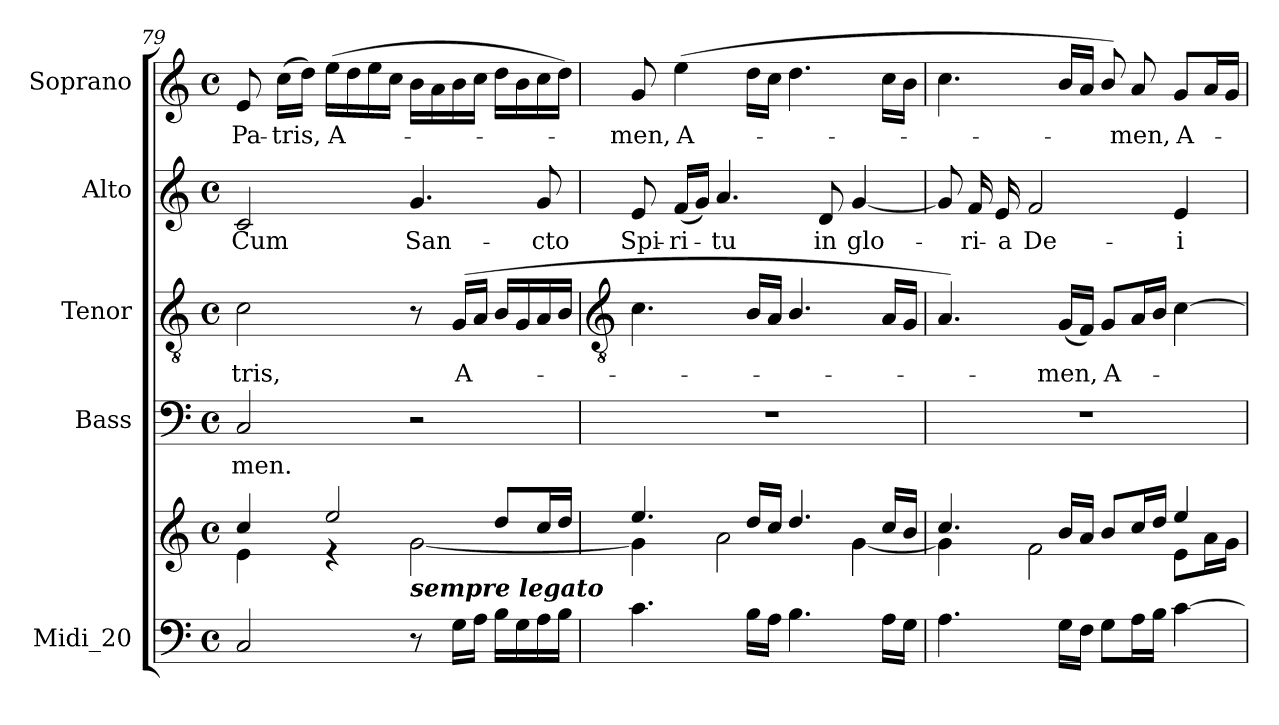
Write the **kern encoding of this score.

**kern	**kern	**kern	**text	**kern	**text	**kern	**text	**kern	**text
*part5	*part5	*part4	*part4	*part3	*part3	*part2	*part2	*part1	*part1
*staff6	*staff5	*staff4	*staff4	*staff3	*staff3	*staff2	*staff2	*staff1	*staff1
*I"Midi_20	*	*I"Bass	*	*I"Tenor	*	*I"Alto	*	*I"Soprano	*
*	*	*I'B	*	*I'T	*	*I'A	*	*I'S	*
*clefF4	*clefG2	*clefF4	*	*clefGv2	*	*clefG2	*	*clefG2	*
*k[]	*k[]	*k[]	*	*k[]	*	*k[]	*	*k[]	*
*C:	*C:	*C:	*	*C:	*	*C:	*	*C:	*
*M4/4	*M4/4	*M4/4	*	*M4/4	*	*M4/4	*	*M4/4	*
*met(c)	*met(c)	*met(c)	*	*met(c)	*	*met(c)	*	*met(c)	*
=79	=79	=79	=79	=79	=79	=79	=79	=79	=79
*	*^	*	*	*	*	*	*	*	*
!	!	!	!	!LO:LY:b	!	!LO:LY:b	!	!LO:LY:b	!	!LO:LY:b
2C	4cc/	4e\	2C	-men.	2c	-tris,	2c	Cum	8e	Pa-
!	!	!	!	!	!	!	!	!	!	!LO:LY:b
.	.	.	.	.	.	.	.	.	(>16ccLL	-tris,
.	.	.	.	.	.	.	.	.	16ddJJ)	.
!	!	!	!	!	!	!	!	!	!	!LO:LY:b
.	2ee/	4r	.	.	.	.	.	.	(>16eeLL	A-
.	.	.	.	.	.	.	.	.	16dd	.
.	.	.	.	.	.	.	.	.	16ee	.
.	.	.	.	.	.	.	.	.	16ccJJ	.
!	!	!LO:TX:b:Bi:t=sempre legato	!	!	!	!	!	!	!	!
!	!	!	!	!	!	!	!	!LO:LY:b	!	!
8r	.	[2g\	2r	.	8r	.	4.g	San-	16bLL	.
.	.	.	.	.	.	.	.	.	16a	.
!	!	!	!	!	!	!LO:LY:b	!	!	!	!
16GLL	.	.	.	.	(<16GLL	A-	.	.	16b	.
16AJJ	.	.	.	.	16AJJ	.	.	.	16ccJJ	.
16BLL	8dd/L	.	.	.	16BLL	.	.	.	16ddLL	.
16G	.	.	.	.	16G	.	.	.	16b	.
!	!	!	!	!	!	!	!	!LO:LY:b	!	!
16A	16cc/L	.	.	.	16A	.	8g	-cto	16cc	.
16BJJ	16dd/JJ	.	.	.	16BJJ	.	.	.	16ddJJ)	.
!!LO:LB:g=z
=80	=80	=80	=80	=80	=80	=80	=80	=80	=80	=80
*	*	*	*	*	*clefGv2	*	*	*	*	*
!	!	!	!	!	!	!	!	!LO:LY:b	!	!LO:LY:b
4.c	4.ee/	4g\]	1r	.	4.c	.	8e	Spi-	8g	men,
!	!	!	!	!	!	!	!	!LO:LY:b	!	!LO:LY:b
.	.	.	.	.	.	.	(<16fLL	-ri-	(<4ee	A-
.	.	.	.	.	.	.	16gJJ)	.	.	.
!	!	!	!	!	!	!	!	!LO:LY:b	!	!
.	.	2a\	.	.	.	.	4.a	tu	.	.
16BLL	16dd/LL	.	.	.	16BLL	.	.	.	16ddLL	.
16AJJ	16cc/JJ	.	.	.	16AJJ	.	.	.	16ccJJ	.
4.B	4.dd/	.	.	.	4.B/	.	.	.	4.dd	.
!	!	!	!	!	!	!	!	!LO:LY:b	!	!
.	.	.	.	.	.	.	8d	in	.	.
!	!	!	!	!	!	!	!	!LO:LY:b	!	!
.	.	[4g\	.	.	.	.	[4g	glo-	.	.
16ALL	16cc/LL	.	.	.	16ALL	.	.	.	16ccLL	.
16GJJ	16b/JJ	.	.	.	16GJJ	.	.	.	16bJJ	.
=81	=81	=81	=81	=81	=81	=81	=81	=81	=81	=81
4.A	4.cc/	4g\]	1r	.	4.A)	.	8g]	.	4.cc	.
!	!	!	!	!	!	!	!	!LO:LY:b	!	!
.	.	.	.	.	.	.	16f	ri-	.	.
!	!	!	!	!	!	!	!	!LO:LY:b	!	!
.	.	.	.	.	.	.	16e	-a	.	.
!	!	!	!	!	!	!	!	!LO:LY:b	!	!
.	.	2f\	.	.	.	.	2f	De-	.	.
!	!	!	!	!	!	!LO:LY:b	!	!	!	!
16GLL	16b/LL	.	.	.	(<16GLL	men,	.	.	16bLL	.
16FJJ	16a/JJ	.	.	.	16FJJ)	.	.	.	16aJJ	.
!	!	!	!	!	!	!LO:LY:b	!	!	!	!
8GL	8b/L	.	.	.	8GL	A-	.	.	8b/)	.
!	!	!	!	!	!	!	!	!	!	!LO:LY:b
16AL	16cc/L	.	.	.	16AL	.	.	.	8a	men,
16BJJ	16dd/JJ	.	.	.	16BJJ	.	.	.	.	.
!	!	!	!	!	!	!	!	!LO:LY:b	!	!LO:LY:b
[4c	4ee/	8e\L	.	.	[4c	.	4e	-i	8gL	A-
.	.	16a\L	.	.	.	.	.	.	16aL	.
.	.	16g\JJ	.	.	.	.	.	.	16gJJ	.
*	*v	*v	*	*	*	*	*	*	*	*
=	=	=	=	=	=	=	=	=	=
*-	*-	*-	*-	*-	*-	*-	*-	*-	*-
